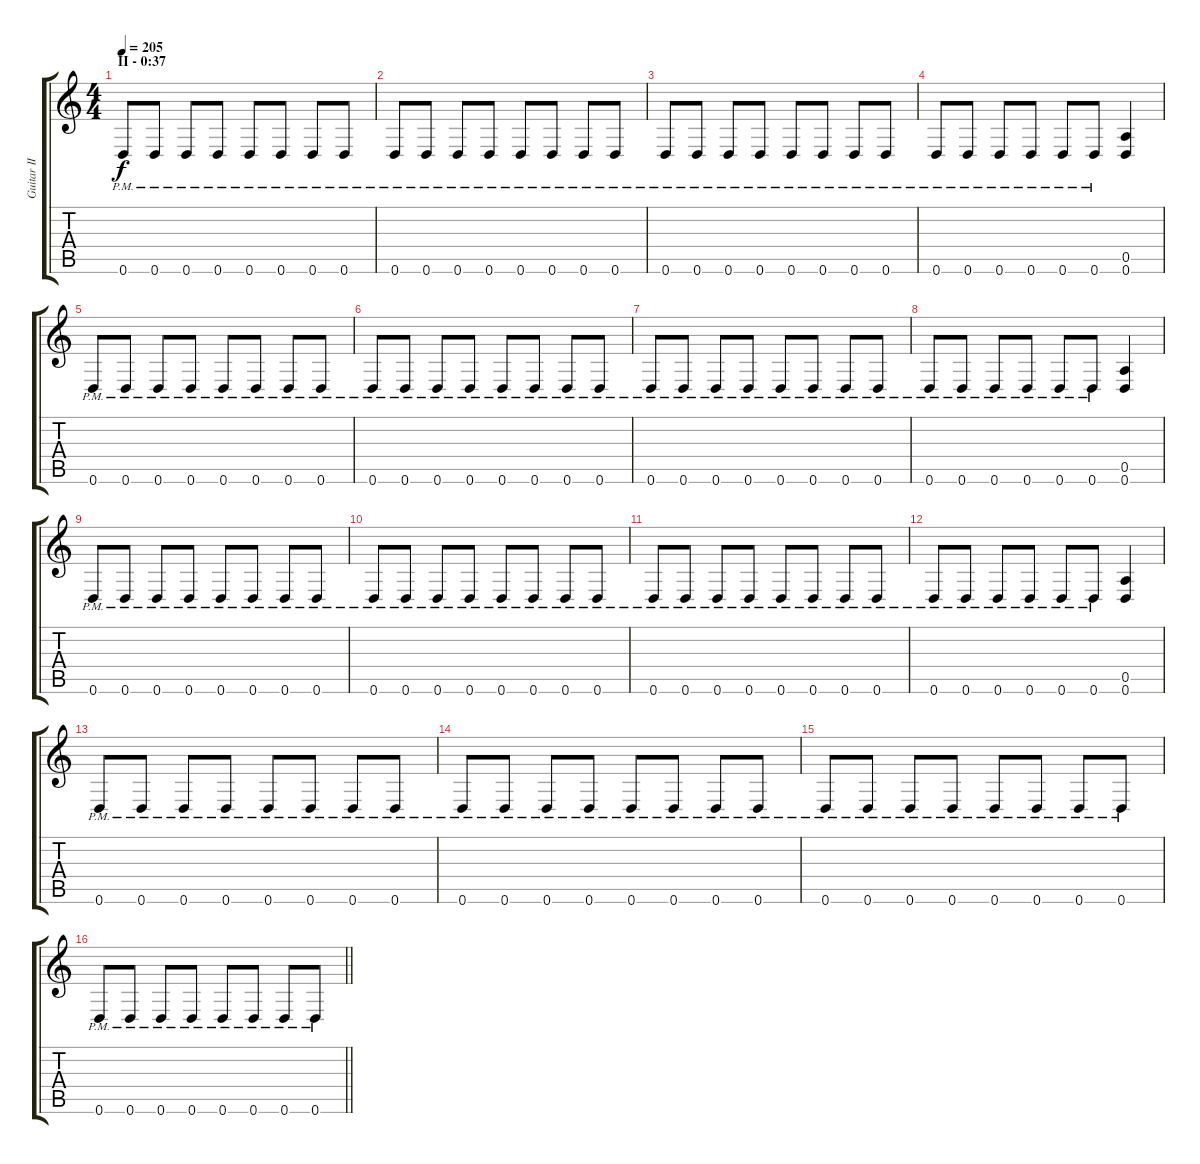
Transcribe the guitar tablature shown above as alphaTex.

\track ("Guitar II - Distrotion [Rythm]" "Guitar II ") {instrument distortionguitar}
\staff {score tabs}
\tuning (E4 B3 G3 D3 A2 D2) {hide}
\ts (4 4)
\section ("" "II - 0:37")
\tempo 205
\clef g2
\ks c
0.6{pm}.8{dy f} 0.6{pm}.8 0.6{pm}.8 0.6{pm}.8 0.6{pm}.8 0.6{pm}.8 0.6{pm}.8 0.6{pm}.8 |
0.6{pm}.8 0.6{pm}.8 0.6{pm}.8 0.6{pm}.8 0.6{pm}.8 0.6{pm}.8 0.6{pm}.8 0.6{pm}.8 |
0.6{pm}.8 0.6{pm}.8 0.6{pm}.8 0.6{pm}.8 0.6{pm}.8 0.6{pm}.8 0.6{pm}.8 0.6{pm}.8 |
0.6{pm}.8 0.6{pm}.8 0.6{pm}.8 0.6{pm}.8 0.6{pm}.8 0.6{pm}.8 (0.5 0.6).4 |
0.6{pm}.8 0.6{pm}.8 0.6{pm}.8 0.6{pm}.8 0.6{pm}.8 0.6{pm}.8 0.6{pm}.8 0.6{pm}.8 |
0.6{pm}.8 0.6{pm}.8 0.6{pm}.8 0.6{pm}.8 0.6{pm}.8 0.6{pm}.8 0.6{pm}.8 0.6{pm}.8 |
0.6{pm}.8 0.6{pm}.8 0.6{pm}.8 0.6{pm}.8 0.6{pm}.8 0.6{pm}.8 0.6{pm}.8 0.6{pm}.8 |
0.6{pm}.8 0.6{pm}.8 0.6{pm}.8 0.6{pm}.8 0.6{pm}.8 0.6{pm}.8 (0.5 0.6).4 |
0.6{pm}.8 0.6{pm}.8 0.6{pm}.8 0.6{pm}.8 0.6{pm}.8 0.6{pm}.8 0.6{pm}.8 0.6{pm}.8 |
0.6{pm}.8 0.6{pm}.8 0.6{pm}.8 0.6{pm}.8 0.6{pm}.8 0.6{pm}.8 0.6{pm}.8 0.6{pm}.8 |
0.6{pm}.8 0.6{pm}.8 0.6{pm}.8 0.6{pm}.8 0.6{pm}.8 0.6{pm}.8 0.6{pm}.8 0.6{pm}.8 |
0.6{pm}.8 0.6{pm}.8 0.6{pm}.8 0.6{pm}.8 0.6{pm}.8 0.6{pm}.8 (0.5 0.6).4 |
0.6{pm}.8 0.6{pm}.8 0.6{pm}.8 0.6{pm}.8 0.6{pm}.8 0.6{pm}.8 0.6{pm}.8 0.6{pm}.8 |
0.6{pm}.8 0.6{pm}.8 0.6{pm}.8 0.6{pm}.8 0.6{pm}.8 0.6{pm}.8 0.6{pm}.8 0.6{pm}.8 |
0.6{pm}.8 0.6{pm}.8 0.6{pm}.8 0.6{pm}.8 0.6{pm}.8 0.6{pm}.8 0.6{pm}.8 0.6{pm}.8 |
\barLineRight lightlight
0.6{pm}.8 0.6{pm}.8 0.6{pm}.8 0.6{pm}.8 0.6{pm}.8 0.6{pm}.8 0.6{pm}.8 0.6{pm}.8
